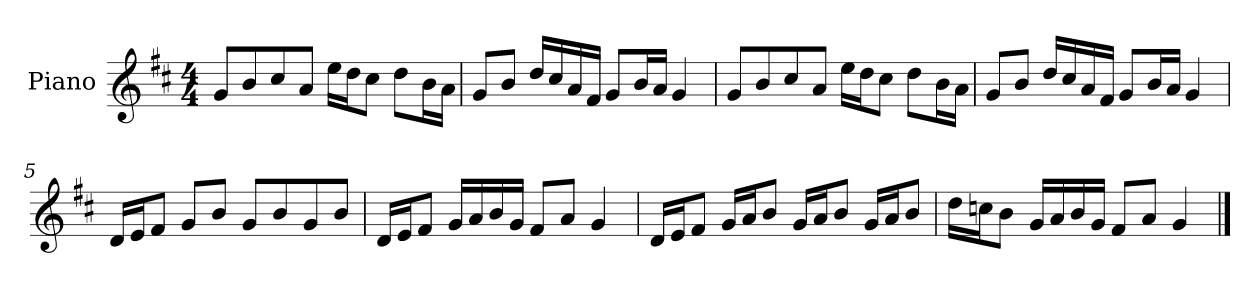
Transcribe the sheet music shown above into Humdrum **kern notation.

**kern
*part1
*staff1
*I"Piano
*I'P-no
*clefG2
*k[f#c#]
*M4/4
*MM90
=1
8g/L
8b/
8cc#/
8a/J
16ee\LL
16dd\J
8cc#\J
8dd\L
16b\L
16a\JJ
=2
8g/L
8b/J
16dd/LL
16cc#/
16a/
16f#/JJ
8g/L
16b/L
16a/JJ
4g/
=3
8g/L
8b/
8cc#/
8a/J
16ee\LL
16dd\J
8cc#\J
8dd\L
16b\L
16a\JJ
=4
8g/L
8b/J
16dd/LL
16cc#/
16a/
16f#/JJ
8g/L
16b/L
16a/JJ
4g/
!!LO:LB:g=z
=5
16d/LL
16e/J
8f#/J
8g/L
8b/J
8g/L
8b/
8g/
8b/J
=6
16d/LL
16e/J
8f#/J
16g/LL
16a/
16b/
16g/JJ
8f#/L
8a/J
4g/
=7
16d/LL
16e/J
8f#/J
16g/LL
16a/J
8b/J
16g/LL
16a/J
8b/J
16g/LL
16a/J
8b/J
=8
16dd\LL
16ccn\J
8b\J
16g/LL
16a/
16b/
16g/JJ
8f#/L
8a/J
4g/
==
*-
